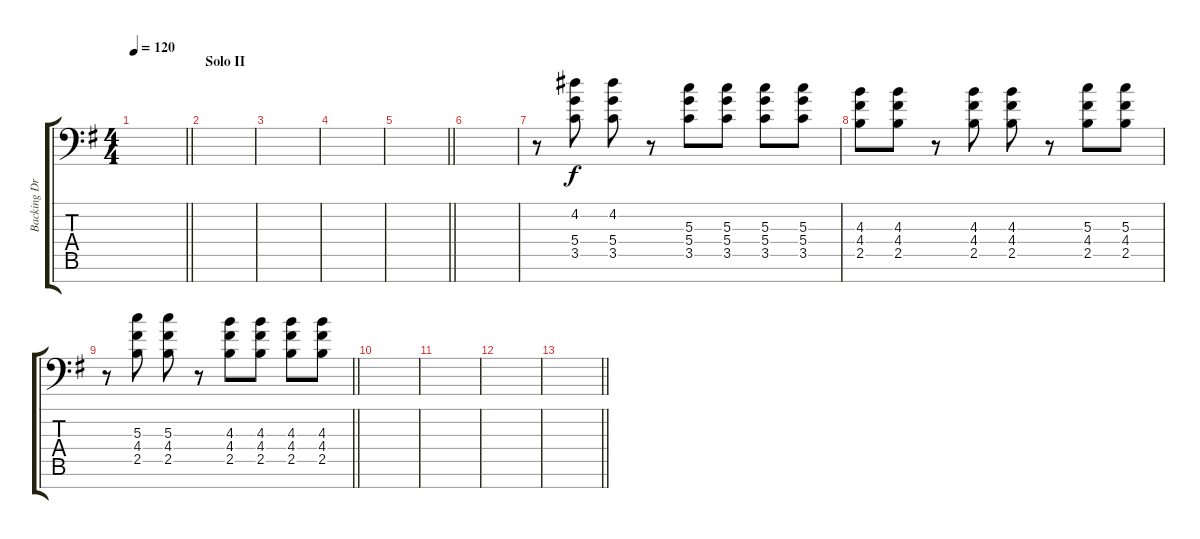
\track ("Backing Dropped A" "Backing Dr") {instrument distortionguitar}
\staff {score tabs}
\tuning (E4 B3 G3 D3 A2 E2 A1) {hide}
\ts (4 4)
\tempo 120
\clef f4
\barLineRight lightlight
\ks eminor
|
\section ("" "Solo II")
|
|
|
\barLineRight lightlight
|
|
r.8{volume 15 instrument distortionguitar} (4.2 5.4 3.5).8 (4.2 5.4 3.5).8 r.8 (5.3 5.4 3.5).8 (5.3 5.4 3.5).8 (5.3 5.4 3.5).8 (5.3 5.4 3.5).8 |
(4.3 4.4 2.5).8 (4.3 4.4 2.5).8 r.8 (4.3 4.4 2.5).8 (4.3 4.4 2.5).8 r.8 (5.3 4.4 2.5).8 (5.3 4.4 2.5).8 |
\barLineRight lightlight
r.8 (5.3 4.4 2.5).8 (5.3 4.4 2.5).8 r.8 (4.3 4.4 2.5).8 (4.3 4.4 2.5).8 (4.3 4.4 2.5).8 (4.3 4.4 2.5).8 |
|
|
|
\barLineRight lightlight
